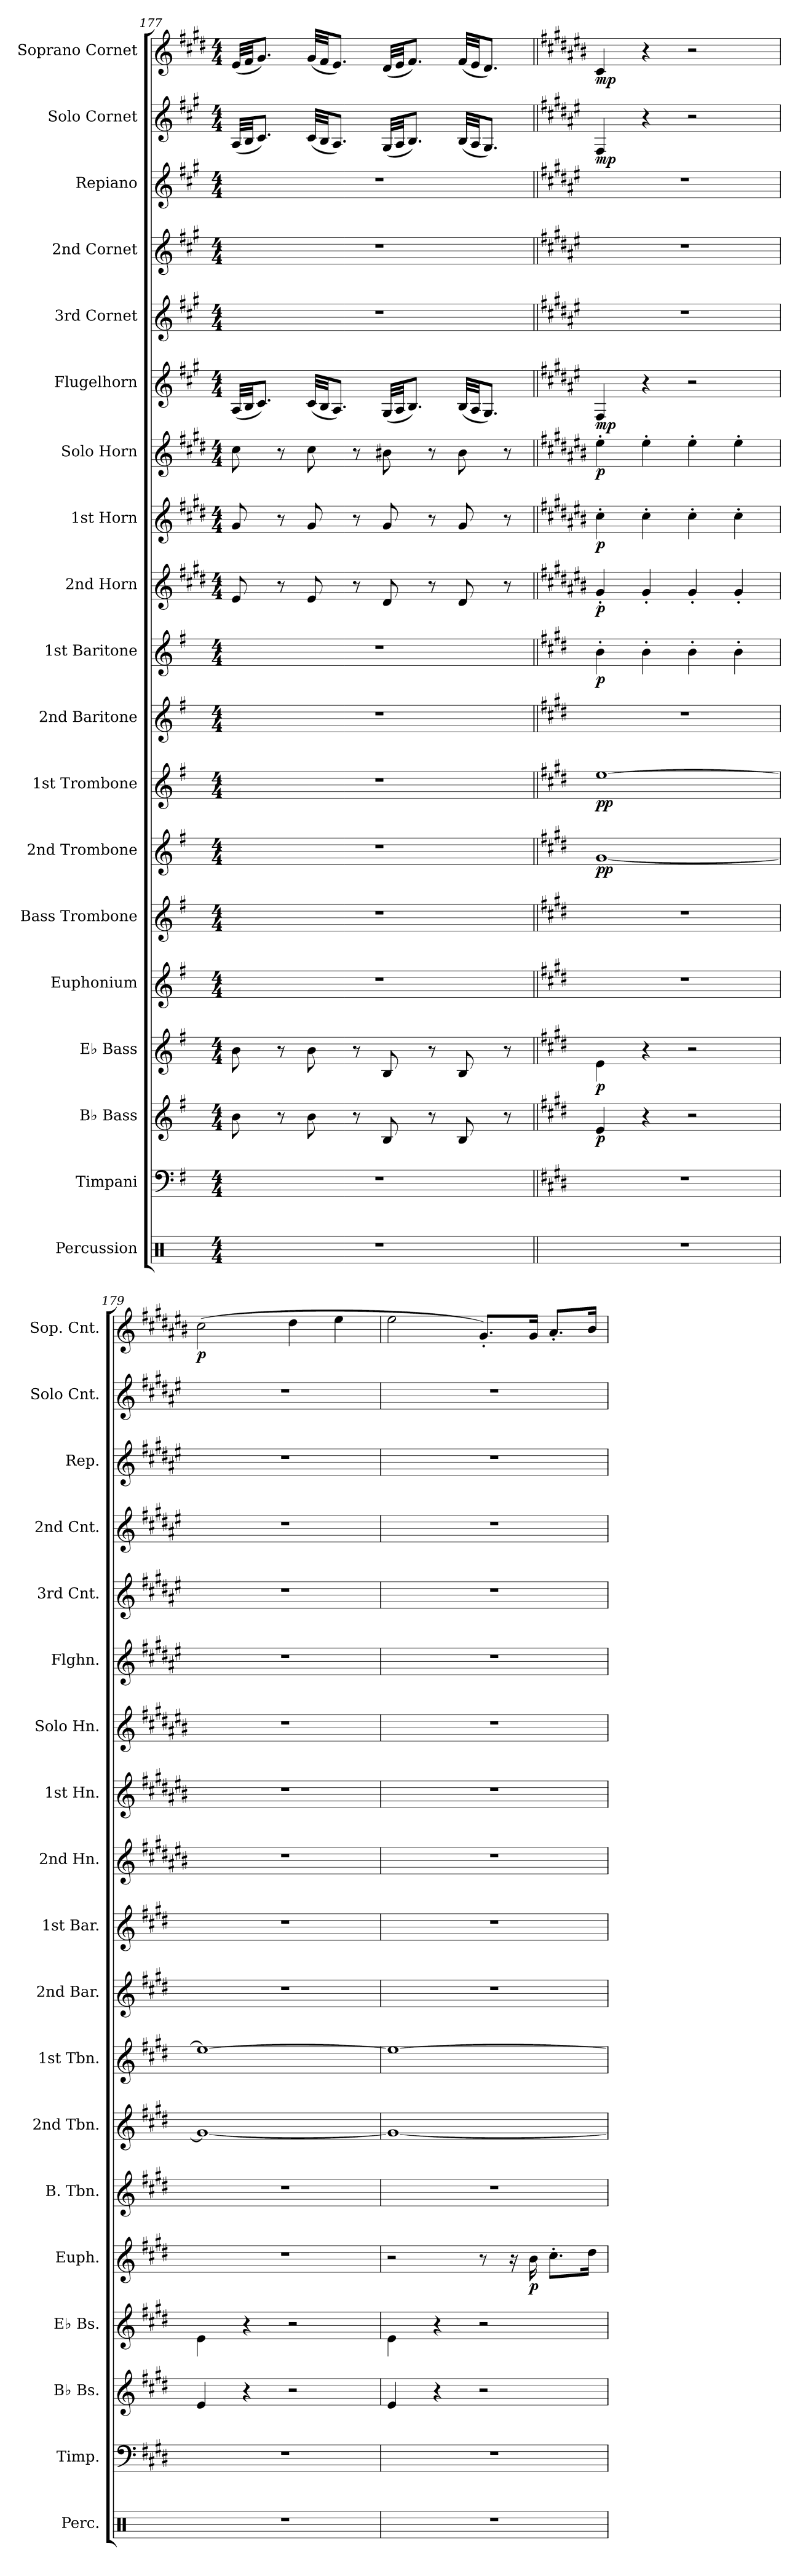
**kern	**kern	**kern	**dynam	**kern	**dynam	**kern	**dynam	**kern	**kern	**dynam	**kern	**dynam	**kern	**kern	**dynam	**kern	**dynam	**kern	**dynam	**kern	**dynam	**kern	**dynam	**kern	**kern	**kern	**kern	**dynam	**kern	**dynam
*part19	*part18	*part17	*part17	*part16	*part16	*part15	*part15	*part14	*part13	*part13	*part12	*part12	*part11	*part10	*part10	*part9	*part9	*part8	*part8	*part7	*part7	*part6	*part6	*part5	*part4	*part3	*part2	*part2	*part1	*part1
*staff19	*staff18	*staff17	*staff17	*staff16	*staff16	*staff15	*staff15	*staff14	*staff13	*staff13	*staff12	*staff12	*staff11	*staff10	*staff10	*staff9	*staff9	*staff8	*staff8	*staff7	*staff7	*staff6	*staff6	*staff5	*staff4	*staff3	*staff2	*staff2	*staff1	*staff1
*I"Percussion	*I"Timpani	*I"B♭ Bass	*	*I"E♭ Bass	*	*I"Euphonium	*	*I"Bass Trombone	*I"2nd Trombone	*	*I"1st Trombone	*	*I"2nd Baritone	*I"1st Baritone	*	*I"2nd Horn	*	*I"1st Horn	*	*I"Solo Horn	*	*I"Flugelhorn	*	*I"3rd Cornet	*I"2nd Cornet	*I"Repiano	*I"Solo Cornet	*	*I"Soprano Cornet	*
*I'Perc.	*I'Timp.	*I'B♭ Bs.	*	*I'E♭ Bs.	*	*I'Euph.	*	*I'B. Tbn.	*I'2nd Tbn.	*	*I'1st Tbn.	*	*I'2nd Bar.	*I'1st Bar.	*	*I'2nd Hn.	*	*I'1st Hn.	*	*I'Solo Hn.	*	*I'Flghn.	*	*I'3rd Cnt.	*I'2nd Cnt.	*I'Rep.	*I'Solo Cnt.	*	*I'Sop. Cnt.	*
!!LO:PB:g=z
*clefX	*clefF4	*clefG2	*	*clefG2	*	*clefG2	*	*clefG2	*clefG2	*	*clefG2	*	*clefG2	*clefG2	*	*clefG2	*	*clefG2	*	*clefG2	*	*clefG2	*	*clefG2	*clefG2	*clefG2	*clefG2	*	*clefG2	*
*	*	*ITrd15c26	*	*ITrd12c21	*	*ITrd8c14	*	*ITrd12c21	*ITrd8c14	*	*ITrd8c14	*	*ITrd8c14	*ITrd8c14	*	*ITrd5c9	*	*ITrd5c9	*	*ITrd5c9	*	*ITrd1c2	*	*ITrd1c2	*ITrd1c2	*ITrd1c2	*ITrd1c2	*	*ITrd-2c-3	*
*k[]	*k[f#]	*k[f#]	*	*k[f#]	*	*k[f#]	*	*k[f#]	*k[f#]	*	*k[f#]	*	*k[f#]	*k[f#]	*	*k[f#]	*	*k[f#]	*	*k[f#]	*	*k[f#]	*	*k[f#]	*k[f#]	*k[f#]	*k[f#]	*	*k[f#]	*
*M4/4	*M4/4	*M4/4	*	*M4/4	*	*M4/4	*	*M4/4	*M4/4	*	*M4/4	*	*M4/4	*M4/4	*	*M4/4	*	*M4/4	*	*M4/4	*	*M4/4	*	*M4/4	*M4/4	*M4/4	*M4/4	*	*M4/4	*
=177	=177	=177	=177	=177	=177	=177	=177	=177	=177	=177	=177	=177	=177	=177	=177	=177	=177	=177	=177	=177	=177	=177	=177	=177	=177	=177	=177	=177	=177	=177
1r	1r	8BB\	.	8B\	.	1r	.	1r	1r	.	1r	.	1r	1r	.	8G/	.	8B/	.	8e\	.	(<32G/LLL	.	1r	1r	1r	(<32G/LLL	.	(<32g/LLL	.
.	.	.	.	.	.	.	.	.	.	.	.	.	.	.	.	.	.	.	.	.	.	32A/JJ	.	.	.	.	32A/JJ	.	32a/JJ	.
.	.	.	.	.	.	.	.	.	.	.	.	.	.	.	.	.	.	.	.	.	.	8.B/J)	.	.	.	.	8.B/J)	.	8.b/J)	.
.	.	8r	.	8r	.	.	.	.	.	.	.	.	.	.	.	8r	.	8r	.	8r	.	.	.	.	.	.	.	.	.	.
.	.	8BB\	.	8B\	.	.	.	.	.	.	.	.	.	.	.	8G/	.	8B/	.	8e\	.	(<32B/LLL	.	.	.	.	(<32B/LLL	.	(<32b/LLL	.
.	.	.	.	.	.	.	.	.	.	.	.	.	.	.	.	.	.	.	.	.	.	32A/JJ	.	.	.	.	32A/JJ	.	32a/JJ	.
.	.	.	.	.	.	.	.	.	.	.	.	.	.	.	.	.	.	.	.	.	.	8.G/J)	.	.	.	.	8.G/J)	.	8.g/J)	.
.	.	8r	.	8r	.	.	.	.	.	.	.	.	.	.	.	8r	.	8r	.	8r	.	.	.	.	.	.	.	.	.	.
.	.	8BBB/	.	8BB/	.	.	.	.	.	.	.	.	.	.	.	8F#/	.	8B/	.	8d#X\	.	(<32F#/LLL	.	.	.	.	(<32F#/LLL	.	(<32f#/LLL	.
.	.	.	.	.	.	.	.	.	.	.	.	.	.	.	.	.	.	.	.	.	.	32G/JJ	.	.	.	.	32G/JJ	.	32g/JJ	.
.	.	.	.	.	.	.	.	.	.	.	.	.	.	.	.	.	.	.	.	.	.	8.A/J)	.	.	.	.	8.A/J)	.	8.a/J)	.
.	.	8r	.	8r	.	.	.	.	.	.	.	.	.	.	.	8r	.	8r	.	8r	.	.	.	.	.	.	.	.	.	.
.	.	8BBB/	.	8BB/	.	.	.	.	.	.	.	.	.	.	.	8F#/	.	8B/	.	8d#\	.	(<32A/LLL	.	.	.	.	(<32A/LLL	.	(<32a/LLL	.
.	.	.	.	.	.	.	.	.	.	.	.	.	.	.	.	.	.	.	.	.	.	32G/JJ	.	.	.	.	32G/JJ	.	32g/JJ	.
.	.	.	.	.	.	.	.	.	.	.	.	.	.	.	.	.	.	.	.	.	.	8.F#/J)	.	.	.	.	8.F#/J)	.	8.f#/J)	.
.	.	8r	.	8r	.	.	.	.	.	.	.	.	.	.	.	8r	.	8r	.	8r	.	.	.	.	.	.	.	.	.	.
!!LO:PB:g=z
=178||	=178||	=178||	=178||	=178||	=178||	=178||	=178||	=178||	=178||	=178||	=178||	=178||	=178||	=178||	=178||	=178||	=178||	=178||	=178||	=178||	=178||	=178||	=178||	=178||	=178||	=178||	=178||	=178||	=178||	=178||
*	*k[f#c#g#d#]	*k[f#c#g#d#]	*	*k[f#c#g#d#]	*	*k[f#c#g#d#]	*	*k[f#c#g#d#]	*k[f#c#g#d#]	*	*k[f#c#g#d#]	*	*k[f#c#g#d#]	*k[f#c#g#d#]	*	*k[f#c#g#d#]	*	*k[f#c#g#d#]	*	*k[f#c#g#d#]	*	*k[f#c#g#d#]	*	*k[f#c#g#d#]	*k[f#c#g#d#]	*k[f#c#g#d#]	*k[f#c#g#d#]	*	*k[f#c#g#d#]	*
!	!	!	!LO:DY:b	!	!LO:DY:b	!	!	!	!	!LO:DY:b	!	!LO:DY:b	!	!	!LO:DY:b	!	!LO:DY:b	!	!LO:DY:b	!	!LO:DY:b	!	!LO:DY:b	!	!	!	!	!LO:DY:b	!	!LO:DY:b
1r	1r	4EE/	p	4E\	p	1r	.	1r	[1G#	pp	[1e	pp	1r	4B'\	p	4B'/	p	4e'\	p	4g#'\	p	4E/	mp	1r	1r	1r	4E/	mp	4e/	mp
.	.	4r	.	4r	.	.	.	.	.	.	.	.	.	4B'\	.	4B'/	.	4e'\	.	4g#'\	.	4r	.	.	.	.	4r	.	4r	.
.	.	2r	.	2r	.	.	.	.	.	.	.	.	.	4B'\	.	4B'/	.	4e'\	.	4g#'\	.	2r	.	.	.	.	2r	.	2r	.
.	.	.	.	.	.	.	.	.	.	.	.	.	.	4B'\	.	4B'/	.	4e'\	.	4g#'\	.	.	.	.	.	.	.	.	.	.
=179	=179	=179	=179	=179	=179	=179	=179	=179	=179	=179	=179	=179	=179	=179	=179	=179	=179	=179	=179	=179	=179	=179	=179	=179	=179	=179	=179	=179	=179	=179
!	!	!	!	!	!	!	!	!	!	!	!	!	!	!	!	!	!	!	!	!	!	!	!	!	!	!	!	!	!	!LO:DY:b
1r	1r	4EE/	.	4E\	.	1r	.	1r	1G#_	.	1e_	.	1r	1r	.	1r	.	1r	.	1r	.	1r	.	1r	1r	1r	1r	.	(>2ee\	p
.	.	4r	.	4r	.	.	.	.	.	.	.	.	.	.	.	.	.	.	.	.	.	.	.	.	.	.	.	.	.	.
.	.	2r	.	2r	.	.	.	.	.	.	.	.	.	.	.	.	.	.	.	.	.	.	.	.	.	.	.	.	4ff#\	.
.	.	.	.	.	.	.	.	.	.	.	.	.	.	.	.	.	.	.	.	.	.	.	.	.	.	.	.	.	4gg#\	.
=180	=180	=180	=180	=180	=180	=180	=180	=180	=180	=180	=180	=180	=180	=180	=180	=180	=180	=180	=180	=180	=180	=180	=180	=180	=180	=180	=180	=180	=180	=180
1r	1r	4EE/	.	4E\	.	2r	.	1r	1G#_	.	1e_	.	1r	1r	.	1r	.	1r	.	1r	.	1r	.	1r	1r	1r	1r	.	2gg#\	.
.	.	4r	.	4r	.	.	.	.	.	.	.	.	.	.	.	.	.	.	.	.	.	.	.	.	.	.	.	.	.	.
.	.	2r	.	2r	.	8r	.	.	.	.	.	.	.	.	.	.	.	.	.	.	.	.	.	.	.	.	.	.	8.b'/L)	.
.	.	.	.	.	.	16r	.	.	.	.	.	.	.	.	.	.	.	.	.	.	.	.	.	.	.	.	.	.	.	.
!	!	!	!	!	!	!	!LO:DY:b	!	!	!	!	!	!	!	!	!	!	!	!	!	!	!	!	!	!	!	!	!	!	!
.	.	.	.	.	.	16B\	p	.	.	.	.	.	.	.	.	.	.	.	.	.	.	.	.	.	.	.	.	.	16b/Jk	.
.	.	.	.	.	.	8.c#'\L	.	.	.	.	.	.	.	.	.	.	.	.	.	.	.	.	.	.	.	.	.	.	8.cc#'/L	.
.	.	.	.	.	.	16d#\Jk	.	.	.	.	.	.	.	.	.	.	.	.	.	.	.	.	.	.	.	.	.	.	16dd#/Jk	.
=	=	=	=	=	=	=	=	=	=	=	=	=	=	=	=	=	=	=	=	=	=	=	=	=	=	=	=	=	=	=
*-	*-	*-	*-	*-	*-	*-	*-	*-	*-	*-	*-	*-	*-	*-	*-	*-	*-	*-	*-	*-	*-	*-	*-	*-	*-	*-	*-	*-	*-	*-
